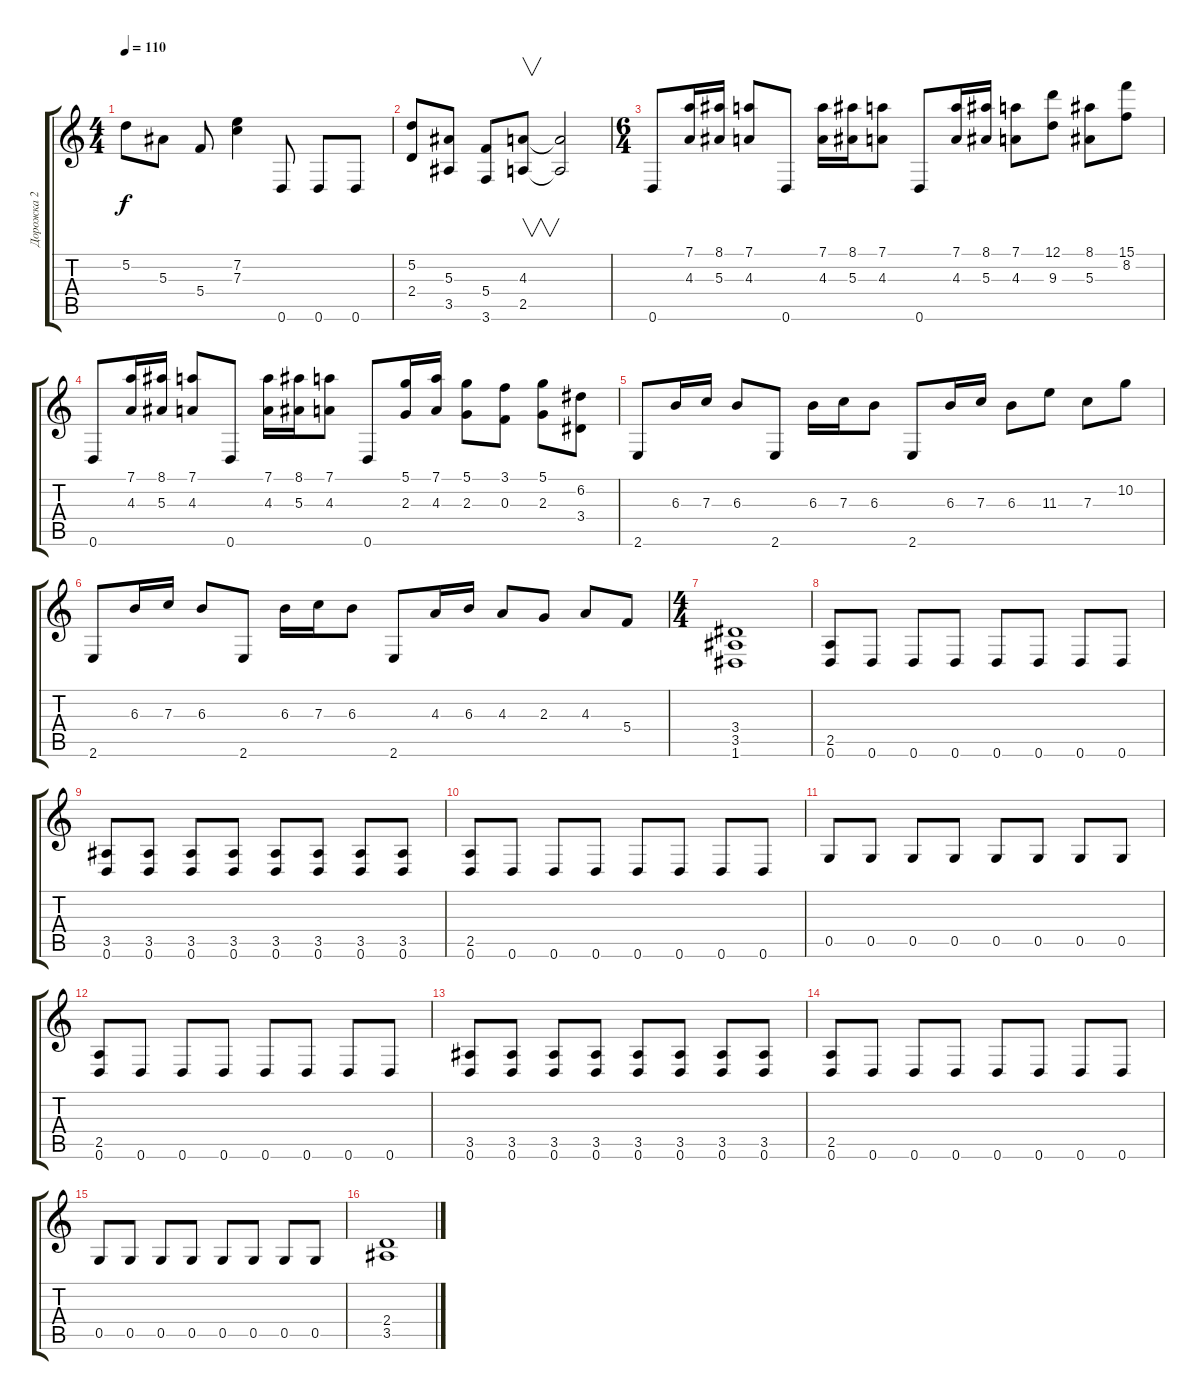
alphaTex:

\track ("Дорожка 2" "Дорожка 2") {instrument distortionguitar}
\staff {score tabs}
\tuning (D4 A3 F3 C3 G2 D2) {hide}
\ts (4 4)
\tempo 110
\clef g2
\ks c
5.2.8{dy f} 5.3.8 5.4.8 (7.2 7.3).4 0.6.8 0.6.8 0.6.8 |
(5.2 2.4).8 (5.3 3.5).8 (5.4 3.6).8 (4.3 2.5).8{v} (4.3{t} 2.5{t}).2 |
\ts (6 4)
0.6.8 (7.1 4.3).16 (8.1 5.3).16 (7.1 4.3).8 0.6.8 (7.1 4.3).16 (8.1 5.3).16 (7.1 4.3).8 0.6.8 (7.1 4.3).16 (8.1 5.3).16 (7.1 4.3).8 (12.1 9.3).8 (8.1 5.3).8 (15.1 8.2).8 |
0.6.8 (7.1 4.3).16 (8.1 5.3).16 (7.1 4.3).8 0.6.8 (7.1 4.3).16 (8.1 5.3).16 (7.1 4.3).8 0.6.8 (5.1 2.3).16 (7.1 4.3).16 (5.1 2.3).8 (3.1 0.3).8 (5.1 2.3).8 (6.2 3.4).8 |
2.6.8 6.3.16 7.3.16 6.3.8 2.6.8 6.3.16 7.3.16 6.3.8 2.6.8 6.3.16 7.3.16 6.3.8 11.3.8 7.3.8 10.2.8 |
2.6.8 6.3.16 7.3.16 6.3.8 2.6.8 6.3.16 7.3.16 6.3.8 2.6.8 4.3.16 6.3.16 4.3.8 2.3.8 4.3.8 5.4.8 |
\ts (4 4)
(3.4 3.5 1.6).1 |
(2.5 0.6).8 0.6.8 0.6.8 0.6.8 0.6.8 0.6.8 0.6.8 0.6.8 |
(3.5 0.6).8 (3.5 0.6).8 (3.5 0.6).8 (3.5 0.6).8 (3.5 0.6).8 (3.5 0.6).8 (3.5 0.6).8 (3.5 0.6).8 |
(2.5 0.6).8 0.6.8 0.6.8 0.6.8 0.6.8 0.6.8 0.6.8 0.6.8 |
0.5.8 0.5.8 0.5.8 0.5.8 0.5.8 0.5.8 0.5.8 0.5.8 |
(2.5 0.6).8 0.6.8 0.6.8 0.6.8 0.6.8 0.6.8 0.6.8 0.6.8 |
(3.5 0.6).8 (3.5 0.6).8 (3.5 0.6).8 (3.5 0.6).8 (3.5 0.6).8 (3.5 0.6).8 (3.5 0.6).8 (3.5 0.6).8 |
(2.5 0.6).8 0.6.8 0.6.8 0.6.8 0.6.8 0.6.8 0.6.8 0.6.8 |
0.5.8 0.5.8 0.5.8 0.5.8 0.5.8 0.5.8 0.5.8 0.5.8 |
(2.4 3.5).1
